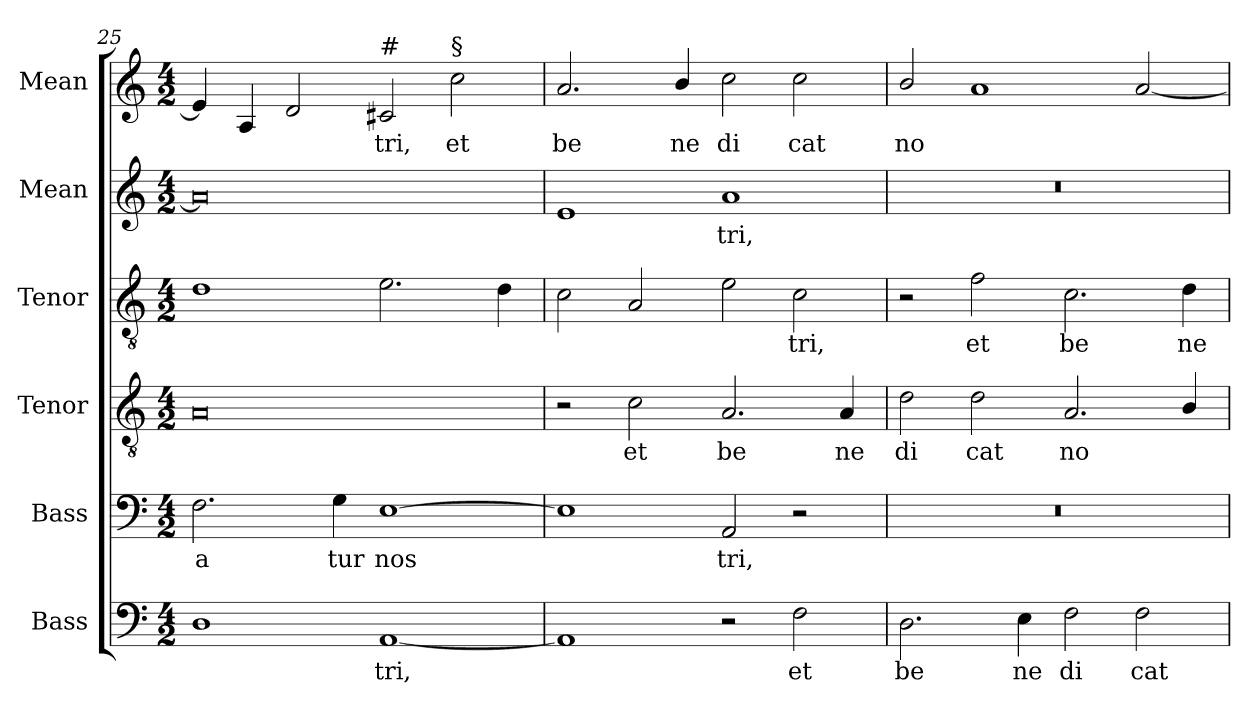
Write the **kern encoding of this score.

**kern	**text	**kern	**text	**kern	**text	**kern	**text	**kern	**text	**kern	**text
*part6	*part6	*part5	*part5	*part4	*part4	*part3	*part3	*part2	*part2	*part1	*part1
*staff6	*staff6	*staff5	*staff5	*staff4	*staff4	*staff3	*staff3	*staff2	*staff2	*staff1	*staff1
*I"Bass	*	*I"Bass	*	*I"Tenor	*	*I"Tenor	*	*I"Mean	*	*I"Mean	*
*I'B.	*	*I'B.	*	*I'T.	*	*I'T.	*	*I'M.	*	*I'M.	*
*clefF4	*	*clefF4	*	*clefGv2	*	*clefGv2	*	*clefG2	*	*clefG2	*
*	*	*	*	*ITrd7c12	*	*ITrd7c12	*	*	*	*	*
*k[]	*	*k[]	*	*k[]	*	*k[]	*	*k[]	*	*k[]	*
*a:	*	*a:	*	*a:	*	*a:	*	*a:	*	*a:	*
*M4/2	*	*M4/2	*	*M4/2	*	*M4/2	*	*M4/2	*	*M4/2	*
=25	=25	=25	=25	=25	=25	=25	=25	=25	=25	=25	=25
!	!	!	!LO:LY:b:color=#000000	!	!	!	!	!	!	!	!
1Di	.	2.Fi\	a	0AAi	.	1Di	.	0ai]	.	4ei/]	.
.	.	.	.	.	.	.	.	.	.	4Ai/	.
.	.	.	.	.	.	.	.	.	.	2di/	.
!	!	!	!LO:LY:b:color=#000000	!	!	!	!	!	!	!	!
.	.	4Gi\	tur	.	.	.	.	.	.	.	.
!	!LO:LY:b:color=#000000	!	!	!	!	!	!	!	!	!	!
!	!	!	!LO:LY:b:color=#000000	!	!	!	!	!	!	!	!
!	!	!	!	!	!	!	!	!	!	!LO:TX:a:t=#	!
!	!	!	!	!	!	!	!	!	!	!	!LO:LY:b:color=#000000
[<1AAi	tri,	[>1Ei	nos	.	.	2.Ei\	.	.	.	2c#i/	tri,
!	!	!	!	!	!	!	!	!	!	!LO:TX:a:t=§	!
!	!	!	!	!	!	!	!	!	!	!	!LO:LY:b:color=#000000
.	.	.	.	.	.	.	.	.	.	2cci\	et
.	.	.	.	.	.	4Di\	.	.	.	.	.
=26	=26	=26	=26	=26	=26	=26	=26	=26	=26	=26	=26
!	!	!	!	!	!	!	!	!	!	!	!LO:LY:b:color=#000000
1AAi]	.	1Ei]	.	2r	.	2Ci\	.	1ei	.	2.ai/	be
!	!	!	!	!	!LO:LY:b:color=#000000	!	!	!	!	!	!
.	.	.	.	2Ci\	et	2AAi/	.	.	.	.	.
!	!	!	!	!	!	!	!	!	!	!	!LO:LY:b:color=#000000
.	.	.	.	.	.	.	.	.	.	4bi/	ne
!	!	!	!LO:LY:b:color=#000000	!	!	!	!	!	!	!	!
!	!	!	!	!	!LO:LY:b:color=#000000	!	!	!	!	!	!
!	!	!	!	!	!	!	!	!	!LO:LY:b:color=#000000	!	!
!	!	!	!	!	!	!	!	!	!	!	!LO:LY:b:color=#000000
2r	.	2AAi/	tri,	2.AAi/	be	2Ei\	.	1ai	tri,	2cci\	di
!	!LO:LY:b:color=#000000	!	!	!	!	!	!	!	!	!	!
!	!	!	!	!	!	!	!LO:LY:b:color=#000000	!	!	!	!
!	!	!	!	!	!	!	!	!	!	!	!LO:LY:b:color=#000000
2Fi\	et	2r	.	.	.	2Ci\	tri,	.	.	2cci\	cat
!	!	!	!	!	!LO:LY:b:color=#000000	!	!	!	!	!	!
.	.	.	.	4AAi/	ne	.	.	.	.	.	.
=27	=27	=27	=27	=27	=27	=27	=27	=27	=27	=27	=27
!	!LO:LY:b:color=#000000	!LO:N:vis=1	!	!	!	!	!	!	!	!	!
!	!	!	!	!	!LO:LY:b:color=#000000	!	!	!LO:N:vis=1	!	!	!
!	!	!	!	!	!	!	!	!	!	!	!LO:LY:b:color=#000000
2.Di\	be	0r	.	2Di\	di	2r	.	0r	.	2bi/	no
!	!	!	!	!	!LO:LY:b:color=#000000	!	!	!	!	!	!
!	!	!	!	!	!	!	!LO:LY:b:color=#000000	!	!	!	!
.	.	.	.	2Di\	cat	2Fi\	et	.	.	1ai	.
!	!LO:LY:b:color=#000000	!	!	!	!	!	!	!	!	!	!
4Ei\	ne	.	.	.	.	.	.	.	.	.	.
!	!LO:LY:b:color=#000000	!	!	!	!	!	!	!	!	!	!
!	!	!	!	!	!LO:LY:b:color=#000000	!	!	!	!	!	!
!	!	!	!	!	!	!	!LO:LY:b:color=#000000	!	!	!	!
2Fi\	di	.	.	2.AAi/	no	2.Ci\	be	.	.	.	.
!	!LO:LY:b:color=#000000	!	!	!	!	!	!	!	!	!	!
2Fi\	cat	.	.	.	.	.	.	.	.	[<2ai/	.
!	!	!	!	!	!	!	!LO:LY:b:color=#000000	!	!	!	!
.	.	.	.	4BBi/	.	4Di\	ne	.	.	.	.
=	=	=	=	=	=	=	=	=	=	=	=
*-	*-	*-	*-	*-	*-	*-	*-	*-	*-	*-	*-
